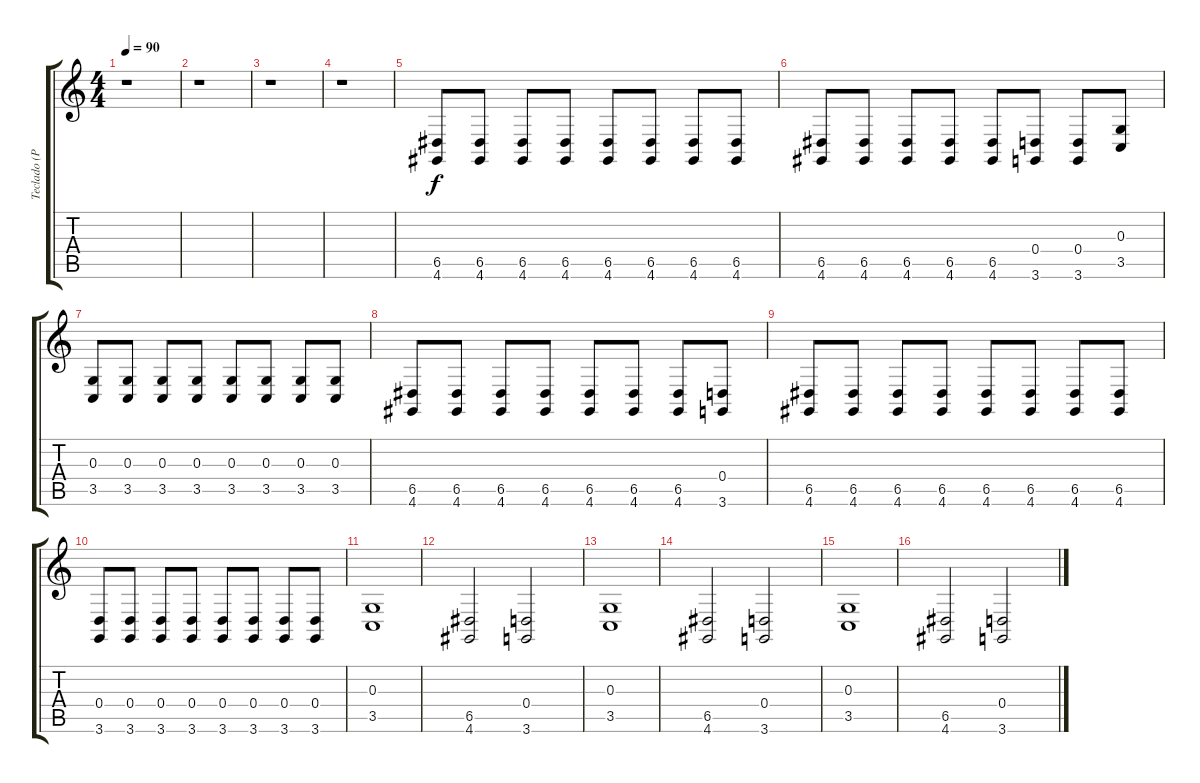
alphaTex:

\track ("Teclado (Piano)" "Teclado (P") {instrument acousticgrandpiano}
\staff {score tabs}
\tuning (E4 B3 G3 D3 A2 E2) {hide}
\ts (4 4)
\tempo 90
\clef g2
\ks c
r.1{dy f} |
r.1 |
r.1 |
r.1 |
(6.5 4.6).8 (6.5 4.6).8 (6.5 4.6).8 (6.5 4.6).8 (6.5 4.6).8 (6.5 4.6).8 (6.5 4.6).8 (6.5 4.6).8 |
(6.5 4.6).8 (6.5 4.6).8 (6.5 4.6).8 (6.5 4.6).8 (6.5 4.6).8 (0.4 3.6).8 (0.4 3.6).8 (0.3 3.5).8 |
(0.3 3.5).8 (0.3 3.5).8 (0.3 3.5).8 (0.3 3.5).8 (0.3 3.5).8 (0.3 3.5).8 (0.3 3.5).8 (0.3 3.5).8 |
(6.5 4.6).8 (6.5 4.6).8 (6.5 4.6).8 (6.5 4.6).8 (6.5 4.6).8 (6.5 4.6).8 (6.5 4.6).8 (0.4 3.6).8 |
(6.5 4.6).8 (6.5 4.6).8 (6.5 4.6).8 (6.5 4.6).8 (6.5 4.6).8 (6.5 4.6).8 (6.5 4.6).8 (6.5 4.6).8 |
(0.4 3.6).8 (0.4 3.6).8 (0.4 3.6).8 (0.4 3.6).8 (0.4 3.6).8 (0.4 3.6).8 (0.4 3.6).8 (0.4 3.6).8 |
(0.3 3.5).1 |
(6.5 4.6).2 (0.4 3.6).2 |
(0.3 3.5).1 |
(6.5 4.6).2 (0.4 3.6).2 |
(0.3 3.5).1 |
(6.5 4.6).2 (0.4 3.6).2
